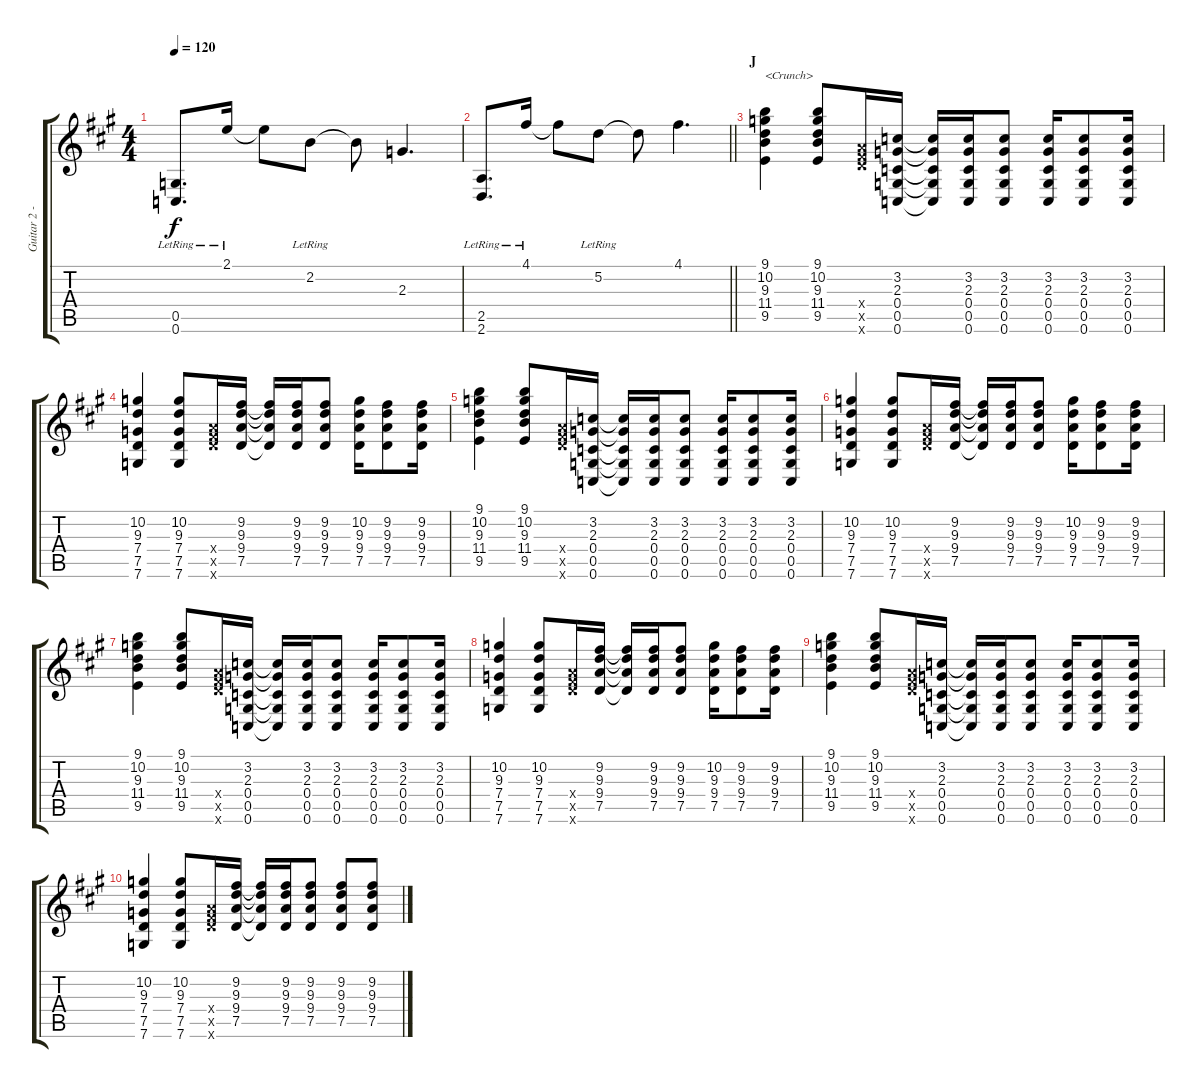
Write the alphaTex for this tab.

\track ("Guitar 2 - Uruha" "Guitar 2 -") {instrument overdrivenguitar}
\staff {score tabs}
\tuning (D4 A3 F3 C3 G2 C2) {hide}
\ts (4 4)
\tempo 120
\clef g2
\ks a
(0.5{lr} 0.6{lr}).8{d dy f} 2.1{lr}.16 2.1{t}.8 2.2{lr}.8 2.2{t}.8 2.3.4{d} |
\barLineRight lightlight
(2.5{lr} 2.6{lr}).8{d} 4.1{lr}.16 4.1{t}.8 5.2{lr}.8 5.2{t}.8 4.1.4{d} |
\section ("" "J")
(9.1 10.2 9.3 11.4 9.5).4{txt "<Crunch>" instrument overdrivenguitar} (9.1 10.2 9.3 11.4 9.5).8 (9.4{x} 11.5{x} 14.6{x}).16 (3.2 2.3 0.4 0.5 0.6).16 (3.2{t} 2.3{t} 0.4{t} 0.5{t} 0.6{t}).16 (3.2 2.3 0.4 0.5 0.6).16 (3.2 2.3 0.4 0.5 0.6).8 (3.2 2.3 0.4 0.5 0.6).16 (3.2 2.3 0.4 0.5 0.6).8 (3.2 2.3 0.4 0.5 0.6).16 |
(10.2 9.3 7.4 7.5 7.6).4 (10.2 9.3 7.4 7.5 7.6).8 (9.4{x} 11.5{x} 14.6{x}).16 (9.2 9.3 9.4 7.5).16 (9.2{t} 9.3{t} 9.4{t} 7.5{t}).16 (9.2 9.3 9.4 7.5).16 (9.2 9.3 9.4 7.5).8 (10.2 9.3 9.4 7.5).16 (9.2 9.3 9.4 7.5).8 (9.2 9.3 9.4 7.5).16 |
(9.1 10.2 9.3 11.4 9.5).4 (9.1 10.2 9.3 11.4 9.5).8 (9.4{x} 11.5{x} 14.6{x}).16 (3.2 2.3 0.4 0.5 0.6).16 (3.2{t} 2.3{t} 0.4{t} 0.5{t} 0.6{t}).16 (3.2 2.3 0.4 0.5 0.6).16 (3.2 2.3 0.4 0.5 0.6).8 (3.2 2.3 0.4 0.5 0.6).16 (3.2 2.3 0.4 0.5 0.6).8 (3.2 2.3 0.4 0.5 0.6).16 |
(10.2 9.3 7.4 7.5 7.6).4 (10.2 9.3 7.4 7.5 7.6).8 (9.4{x} 11.5{x} 14.6{x}).16 (9.2 9.3 9.4 7.5).16 (9.2{t} 9.3{t} 9.4{t} 7.5{t}).16 (9.2 9.3 9.4 7.5).16 (9.2 9.3 9.4 7.5).8 (10.2 9.3 9.4 7.5).16 (9.2 9.3 9.4 7.5).8 (9.2 9.3 9.4 7.5).16 |
(9.1 10.2 9.3 11.4 9.5).4 (9.1 10.2 9.3 11.4 9.5).8 (9.4{x} 11.5{x} 14.6{x}).16 (3.2 2.3 0.4 0.5 0.6).16 (3.2{t} 2.3{t} 0.4{t} 0.5{t} 0.6{t}).16 (3.2 2.3 0.4 0.5 0.6).16 (3.2 2.3 0.4 0.5 0.6).8 (3.2 2.3 0.4 0.5 0.6).16 (3.2 2.3 0.4 0.5 0.6).8 (3.2 2.3 0.4 0.5 0.6).16 |
(10.2 9.3 7.4 7.5 7.6).4 (10.2 9.3 7.4 7.5 7.6).8 (9.4{x} 11.5{x} 14.6{x}).16 (9.2 9.3 9.4 7.5).16 (9.2{t} 9.3{t} 9.4{t} 7.5{t}).16 (9.2 9.3 9.4 7.5).16 (9.2 9.3 9.4 7.5).8 (10.2 9.3 9.4 7.5).16 (9.2 9.3 9.4 7.5).8 (9.2 9.3 9.4 7.5).16 |
(9.1 10.2 9.3 11.4 9.5).4 (9.1 10.2 9.3 11.4 9.5).8 (9.4{x} 11.5{x} 14.6{x}).16 (3.2 2.3 0.4 0.5 0.6).16 (3.2{t} 2.3{t} 0.4{t} 0.5{t} 0.6{t}).16 (3.2 2.3 0.4 0.5 0.6).16 (3.2 2.3 0.4 0.5 0.6).8 (3.2 2.3 0.4 0.5 0.6).16 (3.2 2.3 0.4 0.5 0.6).8 (3.2 2.3 0.4 0.5 0.6).16 |
(10.2 9.3 7.4 7.5 7.6).4 (10.2 9.3 7.4 7.5 7.6).8 (9.4{x} 11.5{x} 14.6{x}).16 (9.2 9.3 9.4 7.5).16 (9.2{t} 9.3{t} 9.4{t} 7.5{t}).16 (9.2 9.3 9.4 7.5).16 (9.2 9.3 9.4 7.5).8 (9.2 9.3 9.4 7.5).8 (9.2 9.3 9.4 7.5).8
